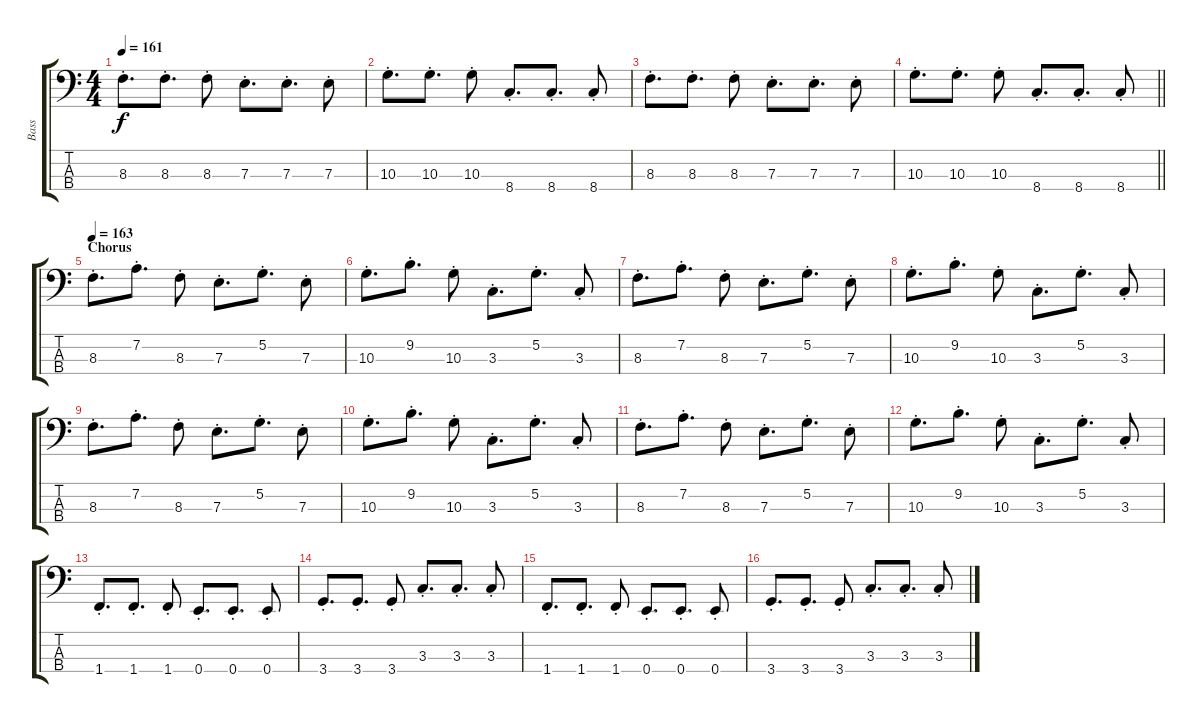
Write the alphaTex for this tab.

\track ("Bass" "Bass") {instrument electricbasspick}
\staff {score tabs}
\tuning (G2 D2 A1 E1) {hide}
\ts (4 4)
\tempo 161
\clef f4
\ks c
8.3{st}.8{d dy f} 8.3{st}.8{d} 8.3{st}.8 7.3{st}.8{d} 7.3{st}.8{d} 7.3{st}.8 |
10.3{st}.8{d} 10.3{st}.8{d} 10.3{st}.8 8.4{st}.8{d} 8.4{st}.8{d} 8.4{st}.8 |
8.3{st}.8{d} 8.3{st}.8{d} 8.3{st}.8 7.3{st}.8{d} 7.3{st}.8{d} 7.3{st}.8 |
\barLineRight lightlight
10.3{st}.8{d} 10.3{st}.8{d} 10.3{st}.8 8.4{st}.8{d} 8.4{st}.8{d} 8.4{st}.8 |
\section ("" "Chorus")
\tempo 163
8.3{st}.8{d} 7.2{st}.8{d} 8.3{st}.8 7.3{st}.8{d} 5.2{st}.8{d} 7.3{st}.8 |
10.3{st}.8{d} 9.2{st}.8{d} 10.3{st}.8 3.3{st}.8{d} 5.2{st}.8{d} 3.3{st}.8 |
8.3{st}.8{d} 7.2{st}.8{d} 8.3{st}.8 7.3{st}.8{d} 5.2{st}.8{d} 7.3{st}.8 |
10.3{st}.8{d} 9.2{st}.8{d} 10.3{st}.8 3.3{st}.8{d} 5.2{st}.8{d} 3.3{st}.8 |
8.3{st}.8{d} 7.2{st}.8{d} 8.3{st}.8 7.3{st}.8{d} 5.2{st}.8{d} 7.3{st}.8 |
10.3{st}.8{d} 9.2{st}.8{d} 10.3{st}.8 3.3{st}.8{d} 5.2{st}.8{d} 3.3{st}.8 |
8.3{st}.8{d} 7.2{st}.8{d} 8.3{st}.8 7.3{st}.8{d} 5.2{st}.8{d} 7.3{st}.8 |
10.3{st}.8{d} 9.2{st}.8{d} 10.3{st}.8 3.3{st}.8{d} 5.2{st}.8{d} 3.3{st}.8 |
1.4{st}.8{d} 1.4{st}.8{d} 1.4{st}.8 0.4{st}.8{d} 0.4{st}.8{d} 0.4{st}.8 |
3.4{st}.8{d} 3.4{st}.8{d} 3.4{st}.8 3.3{st}.8{d} 3.3{st}.8{d} 3.3{st}.8 |
1.4{st}.8{d} 1.4{st}.8{d} 1.4{st}.8 0.4{st}.8{d} 0.4{st}.8{d} 0.4{st}.8 |
3.4{st}.8{d} 3.4{st}.8{d} 3.4{st}.8 3.3{st}.8{d} 3.3{st}.8{d} 3.3{st}.8
